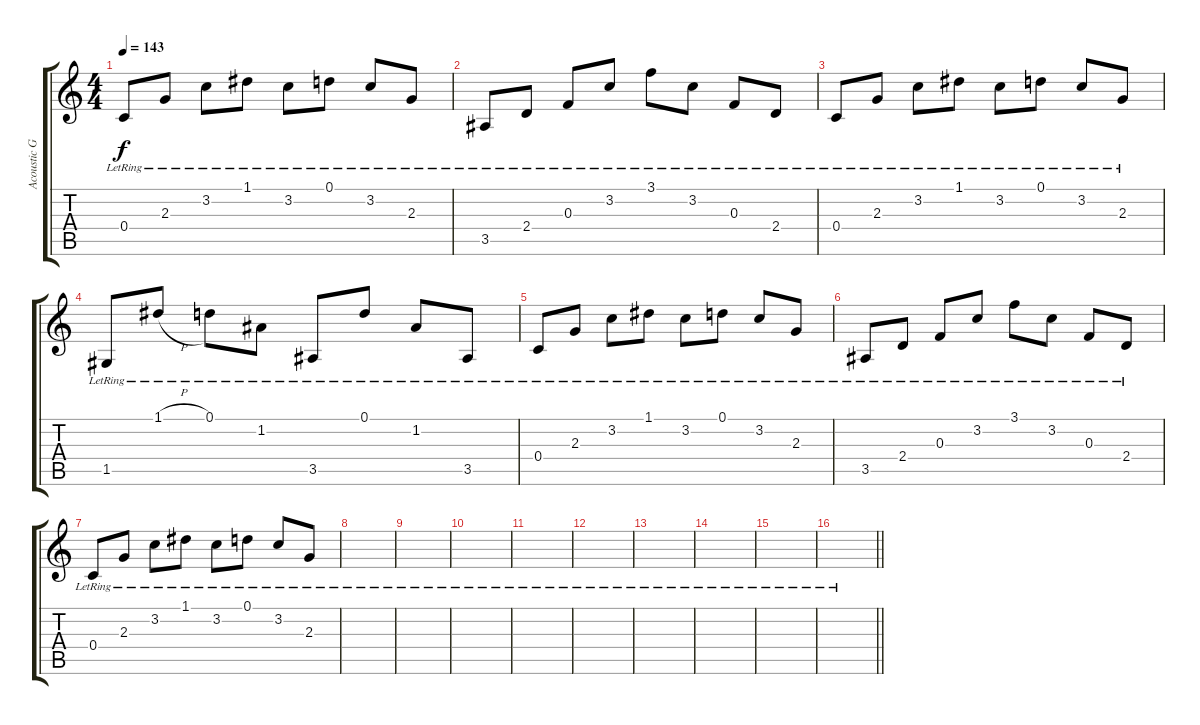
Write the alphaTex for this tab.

\track ("Acoustic Gtr" "Acoustic G") {instrument acousticguitarsteel}
\staff {score tabs}
\tuning (D4 A3 F3 C3 G2 C2) {hide}
\ts (4 4)
\tempo 143
\clef g2
\ks c
0.4{lr}.8{dy f} 2.3{lr}.8 3.2{lr}.8 1.1{lr}.8 3.2{lr}.8 0.1{lr}.8 3.2{lr}.8 2.3{lr}.8 |
3.5{lr}.8 2.4{lr}.8 0.3{lr}.8 3.2{lr}.8 3.1{lr}.8 3.2{lr}.8 0.3{lr}.8 2.4{lr}.8 |
0.4{lr}.8 2.3{lr}.8 3.2{lr}.8 1.1{lr}.8 3.2{lr}.8 0.1{lr}.8 3.2{lr}.8 2.3{lr}.8 |
1.5{lr}.8 1.1{h lr}.8 0.1{lr}.8 1.2{lr}.8 3.5{lr}.8 0.1{lr}.8 1.2{lr}.8 3.5{lr}.8 |
0.4{lr}.8 2.3{lr}.8 3.2{lr}.8 1.1{lr}.8 3.2{lr}.8 0.1{lr}.8 3.2{lr}.8 2.3{lr}.8 |
3.5{lr}.8 2.4{lr}.8 0.3{lr}.8 3.2{lr}.8 3.1{lr}.8 3.2{lr}.8 0.3{lr}.8 2.4{lr}.8 |
0.4{lr}.8 2.3{lr}.8 3.2{lr}.8 1.1{lr}.8 3.2{lr}.8 0.1{lr}.8 3.2{lr}.8 2.3{lr}.8 |
|
|
|
|
|
|
|
|
\barLineRight lightlight
